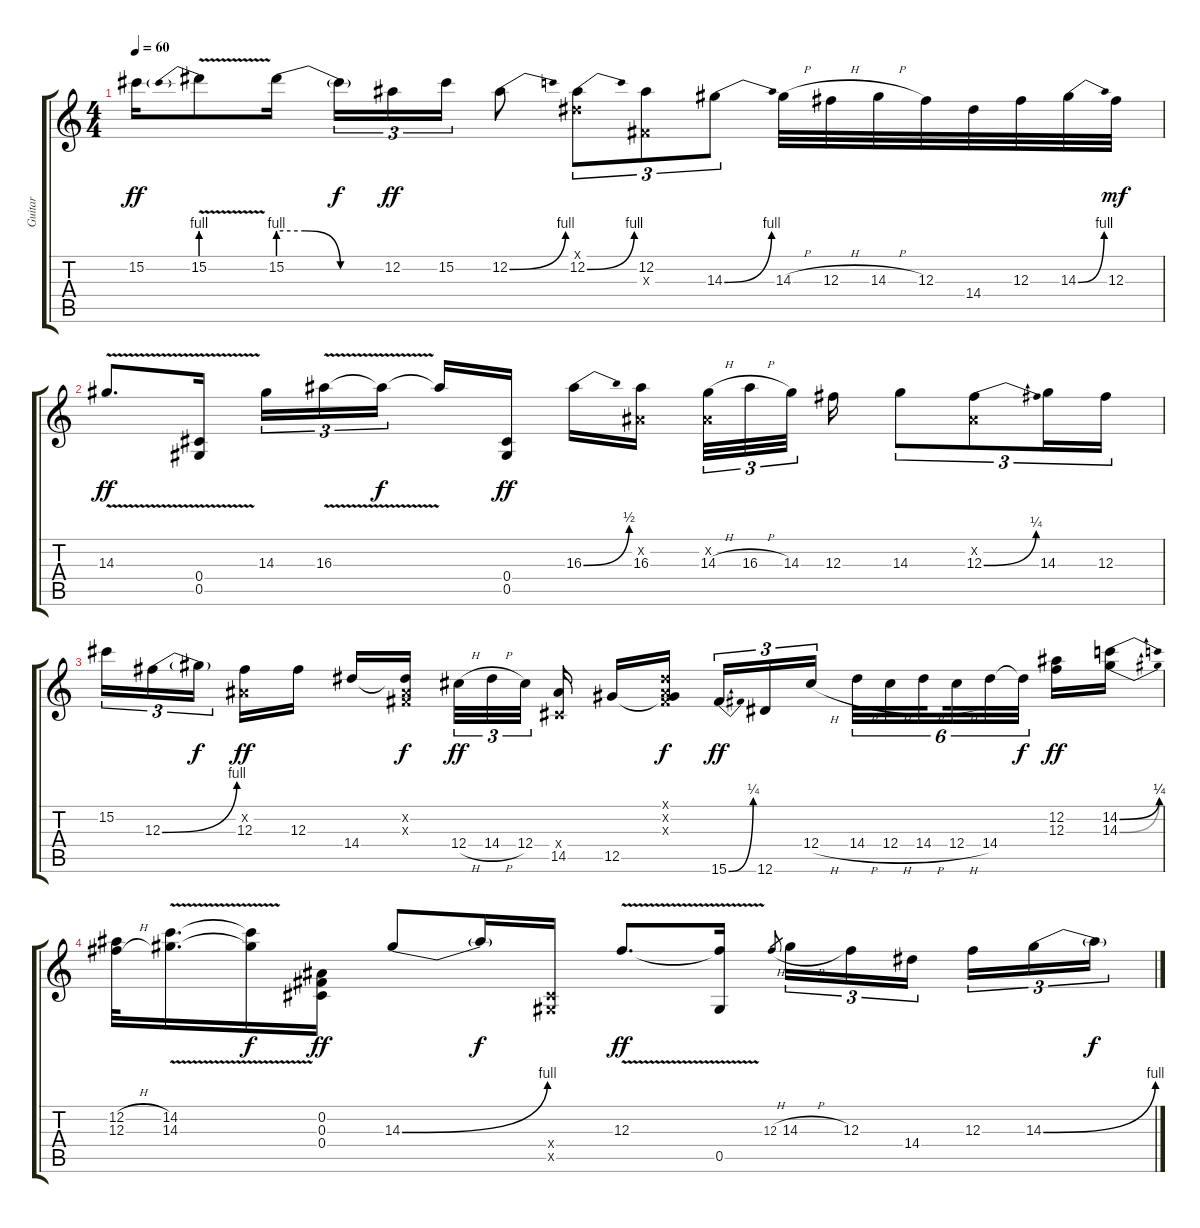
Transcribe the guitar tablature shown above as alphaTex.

\track ("Guitar" "Guitar") {instrument overdrivenguitar}
\staff {score tabs}
\tuning (Eb4 Bb3 Gb3 Db3 Ab2 Eb2) {hide}
\ts (4 4)
\tempo 60
\clef g2
\ks c
15.2.16{dy ff} 15.2{be (prebend 0 4 60 4) v}.8 15.2{be (custom 0 4 15 4 35 0 60 0)}.16 15.2{t}.16{tu (3 2) dy f} 12.2.16{tu (3 2) dy ff} 15.2.16{tu (3 2)} 12.2{be (bend 0 0 60 4)}.8 (0.1{x} 12.2{be (bend 0 0 60 4)}).8{tu (3 2)} (12.2 0.3{x}).8{tu (3 2)} 14.3{be (bend 0 0 60 4)}.8{tu (3 2)} 14.3{h}.32 12.3{h}.32 14.3{h}.32 12.3.32 14.4.32 12.3.32 14.3{be (bend 0 0 60 4)}.32 12.3.32{dy mf} |
14.3{v}.8{d dy ff} (0.4{v} 0.5{v}).16 14.3.16{tu (3 2)} 16.3{v}.16{tu (3 2)} 16.3{t}.16{tu (3 2) dy f beam splitsecondary} 16.3{t}.16 (0.4 0.5).16{dy ff} 16.3{be (bend 0 0 60 2)}.16 (0.2{x} 16.3).16{beam splitsecondary} (0.2{x} 14.3{h}).32{tu (3 2)} 16.3{h}.32{tu (3 2)} 14.3.32{tu (3 2) beam splitsecondary} 12.3.16 14.3.8{tu (3 2)} (0.2{x} 12.3{be (bend 0 0 60 1)}).8{tu (3 2)} 14.3.16{tu (3 2)} 12.3.16{tu (3 2)} |
15.2.16{tu (3 2)} 12.3{be (bend 0 0 60 4)}.16{tu (3 2)} 12.3{t}.16{tu (3 2) dy f beam splitsecondary} (0.2{x} 12.3).16{dy ff} 12.3.16 14.4.16 (0.2{x} 0.3{x} 14.4{t}).16{dy f beam splitsecondary} 12.4{h}.32{tu (3 2) dy ff} 14.4{h}.32{tu (3 2)} 12.4.32{tu (3 2) beam splitsecondary} (0.4{x} 14.5).16 12.5.16 (0.1{x} 0.2{x} 0.3{x} 12.5{t}).16{dy f beam splitsecondary} 15.6{be (bend 0 0 60 1)}.16{tu (3 2) dy ff} 12.6.16{tu (3 2)} 12.4{h}.16{tu (3 2)} 14.4{h}.32{tu (6 4)} 12.4{h}.32{tu (6 4)} 14.4{h}.32{tu (6 4) beam splitsecondary} 12.4{h}.32{tu (6 4)} 14.4.32{tu (6 4)} 14.4{t}.32{tu (6 4) dy f beam splitsecondary} (12.2 12.3).16{dy ff} (14.2{be (bend 0 0 60 1)} 14.3{be (bend 0 0 60 1)}).16 |
(12.2{h} 12.3{h}).32 (14.2{v} 14.3{v}).16{d} (14.2{t} 14.3{t}).16{dy f} (0.2 0.3 0.4).16{dy ff} 14.3{be (bend 0 0 60 4)}.8 14.3{t}.16{dy f} (0.4{x} 0.5{x}).16 12.3{v}.8{d dy ff} (12.3{t} 0.5).16 12.3{h}.8{gr} 14.3{h}.16{tu (3 2)} 12.3.16{tu (3 2)} 14.4.16{tu (3 2) beam splitsecondary} 12.3.16{tu (3 2)} 14.3{be (bend 0 0 60 4)}.16{tu (3 2)} 14.3{t}.16{tu (3 2) dy f}
